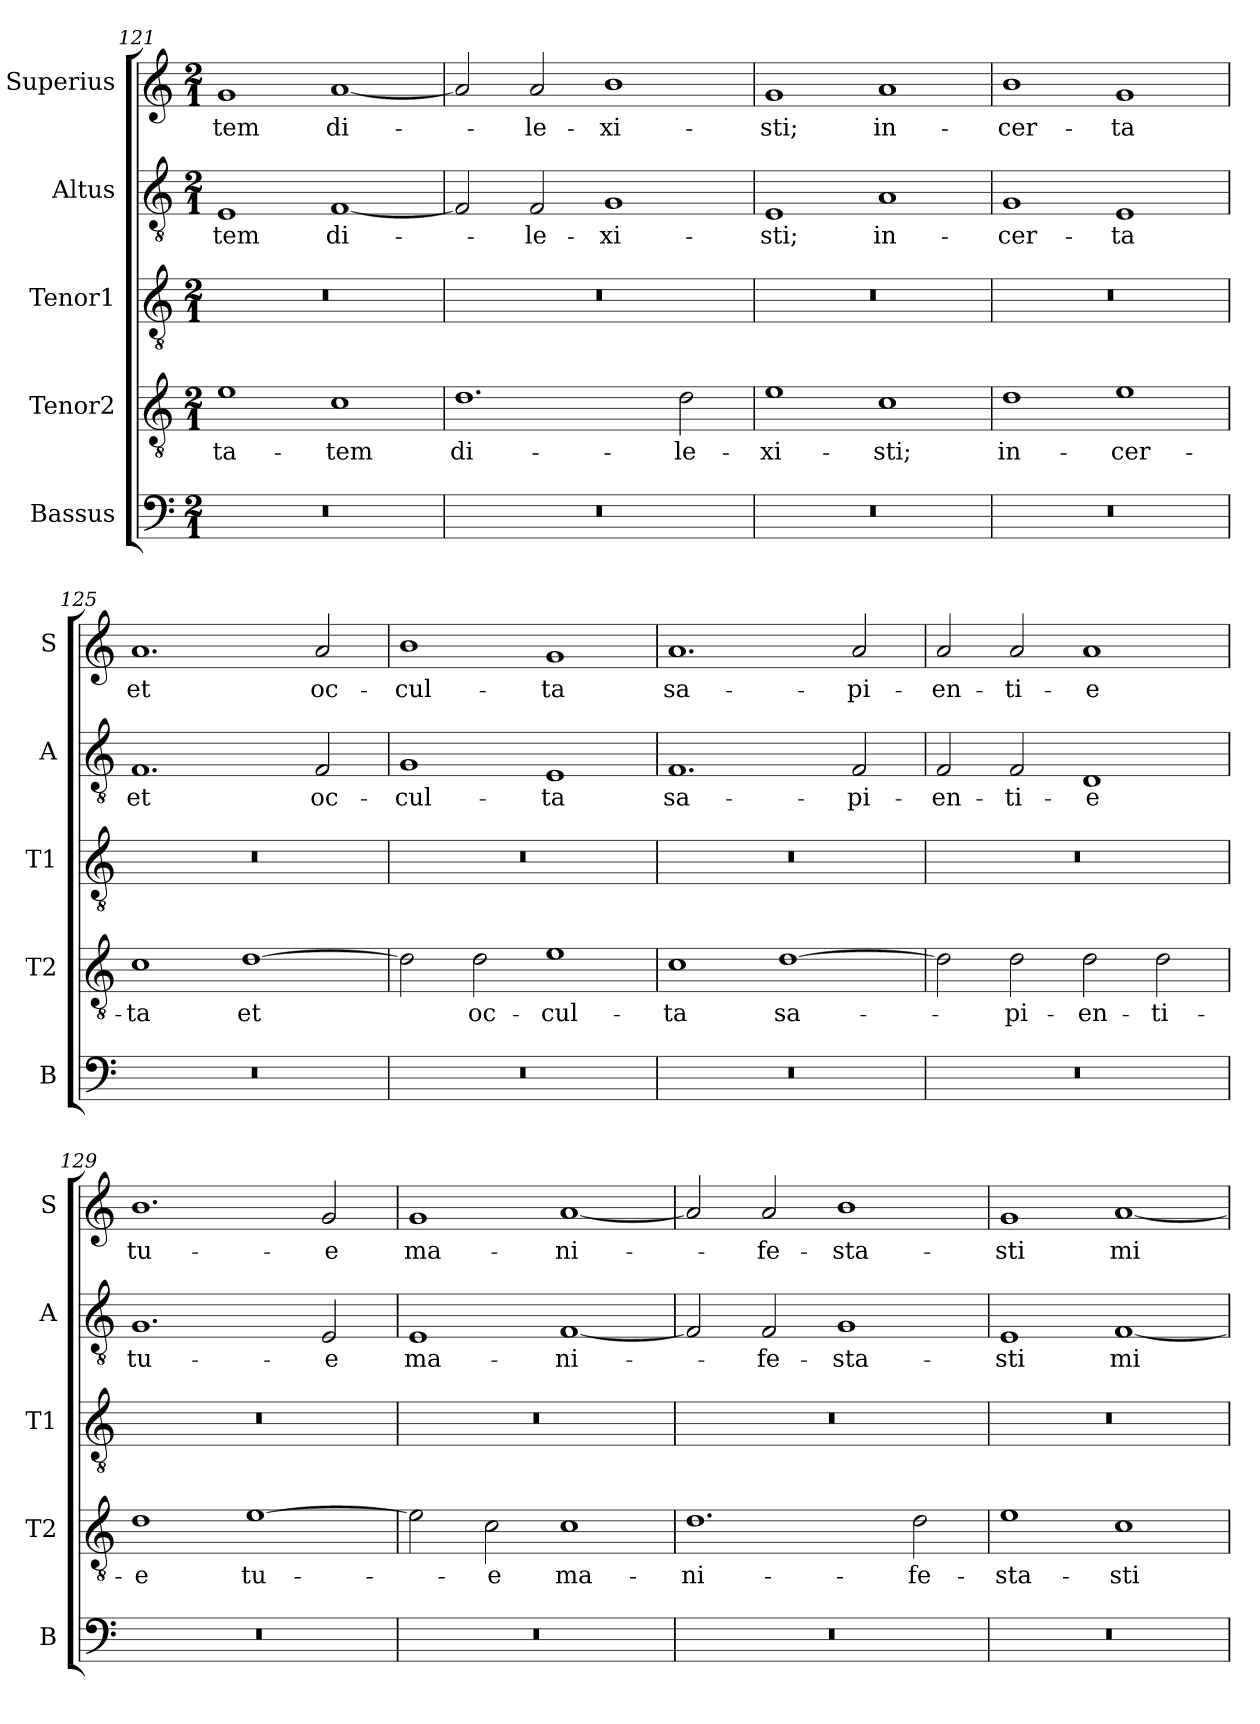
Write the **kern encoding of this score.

**kern	**kern	**text	**kern	**kern	**text	**kern	**text
*part5	*part4	*part4	*part3	*part2	*part2	*part1	*part1
*staff5	*staff4	*staff4	*staff3	*staff2	*staff2	*staff1	*staff1
*I"Bassus	*I"Tenor2	*	*I"Tenor1	*I"Altus	*	*I"Superius	*
*I'B	*I'T2	*	*I'T1	*I'A	*	*I'S	*
*clefF4	*clefGv2	*	*clefGv2	*clefGv2	*	*clefG2	*
*k[]	*k[]	*	*k[]	*k[]	*	*k[]	*
*M2/1	*M2/1	*	*M2/1	*M2/1	*	*M2/1	*
=121	=121	=121	=121	=121	=121	=121	=121
0r	1e	-ta-	0r	1E	-tem	1g	-tem
.	1c	-tem	.	[1F	di-	[1a	di-
=122	=122	=122	=122	=122	=122	=122	=122
0r	1.d	di-	0r	2F]	.	2a]	.
.	.	.	.	2F	-le-	2a	-le-
.	.	.	.	1G	-xi-	1b	-xi-
.	2d	-le-	.	.	.	.	.
=123	=123	=123	=123	=123	=123	=123	=123
0r	1e	-xi-	0r	1E	-sti;	1g	-sti;
.	1c	-sti;	.	1A	in-	1a	in-
=124	=124	=124	=124	=124	=124	=124	=124
0r	1d	in-	0r	1G	-cer-	1b	-cer-
.	1e	-cer-	.	1E	-ta	1g	-ta
=125	=125	=125	=125	=125	=125	=125	=125
0r	1c	-ta	0r	1.F	et	1.a	et
.	[1d	et	.	.	.	.	.
.	.	.	.	2F	oc-	2a	oc-
=126	=126	=126	=126	=126	=126	=126	=126
0r	2d]	.	0r	1G	-cul-	1b	-cul-
.	2d	oc-	.	.	.	.	.
.	1e	-cul-	.	1E	-ta	1g	-ta
=127	=127	=127	=127	=127	=127	=127	=127
0r	1c	-ta	0r	1.F	sa-	1.a	sa-
.	[1d	sa-	.	.	.	.	.
.	.	.	.	2F	-pi-	2a	-pi-
=128	=128	=128	=128	=128	=128	=128	=128
0r	2d]	.	0r	2F	-en-	2a	-en-
.	2d	-pi-	.	2F	-ti-	2a	-ti-
.	2d	-en-	.	1D	-e	1a	-e
.	2d	-ti-	.	.	.	.	.
=129	=129	=129	=129	=129	=129	=129	=129
0r	1d	-e	0r	1.G	tu-	1.b	tu-
.	[1e	tu-	.	.	.	.	.
.	.	.	.	2E	-e	2g	-e
=130	=130	=130	=130	=130	=130	=130	=130
0r	2e]	.	0r	1E	ma-	1g	ma-
.	2c	-e	.	.	.	.	.
.	1c	ma-	.	[1F	-ni-	[1a	-ni-
=131	=131	=131	=131	=131	=131	=131	=131
0r	1.d	-ni-	0r	2F]	.	2a]	.
.	.	.	.	2F	-fe-	2a	-fe-
.	.	.	.	1G	-sta-	1b	-sta-
.	2d	-fe-	.	.	.	.	.
=132	=132	=132	=132	=132	=132	=132	=132
0r	1e	-sta-	0r	1E	-sti	1g	-sti
.	1c	-sti	.	[1F	mi-	[1a	mi-
=	=	=	=	=	=	=	=
*-	*-	*-	*-	*-	*-	*-	*-
